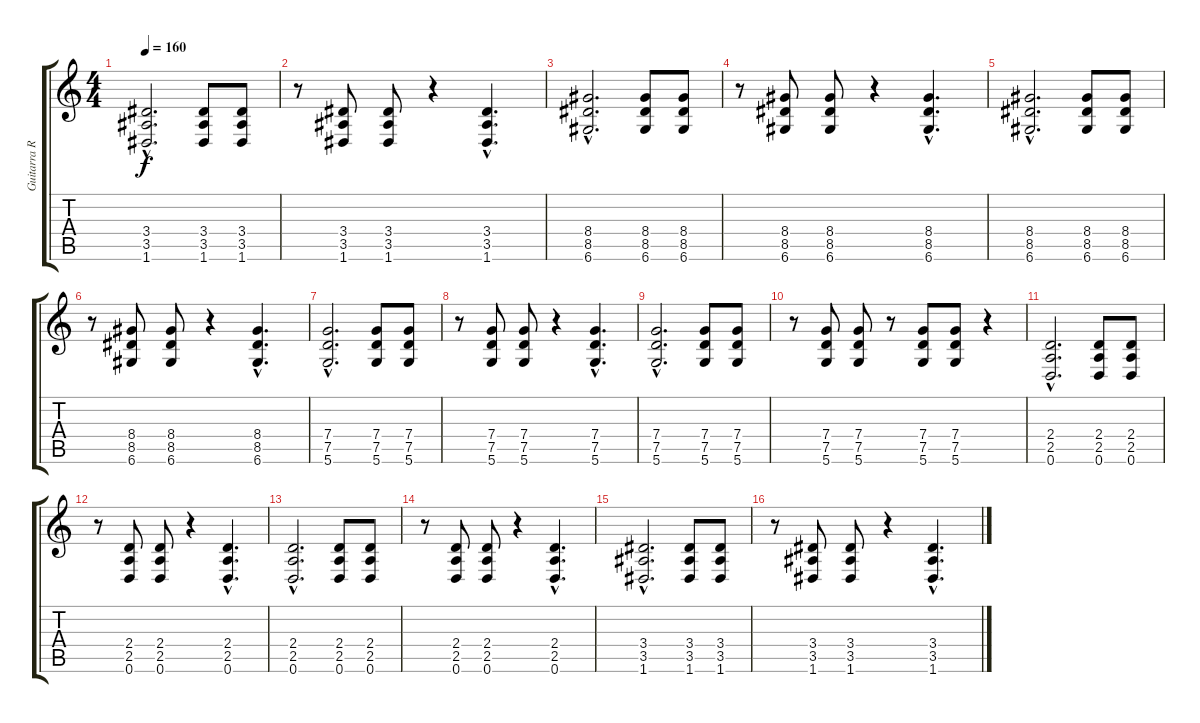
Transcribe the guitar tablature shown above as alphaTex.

\track ("Guitarra Rítmica" "Guitarra R") {instrument distortionguitar}
\staff {score tabs}
\tuning (D4 A3 F3 C3 G2 D2) {hide}
\ts (4 4)
\tempo 160
\clef g2
\ks c
(3.4{hac} 3.5{hac} 1.6{hac}).2{d dy f} (3.4 3.5 1.6).8 (3.4 3.5 1.6).8 |
r.8 (3.4 3.5 1.6).8 (3.4 3.5 1.6).8 r.4 (3.4{hac} 3.5{hac} 1.6{hac}).4{d} |
(8.4{hac} 8.5{hac} 6.6{hac}).2{d} (8.4 8.5 6.6).8 (8.4 8.5 6.6).8 |
r.8 (8.4 8.5 6.6).8 (8.4 8.5 6.6).8 r.4 (8.4{hac} 8.5{hac} 6.6{hac}).4{d} |
(8.4{hac} 8.5{hac} 6.6{hac}).2{d} (8.4 8.5 6.6).8 (8.4 8.5 6.6).8 |
r.8 (8.4 8.5 6.6).8 (8.4 8.5 6.6).8 r.4 (8.4{hac} 8.5{hac} 6.6{hac}).4{d} |
(7.4{hac} 7.5{hac} 5.6{hac}).2{d} (7.4 7.5 5.6).8 (7.4 7.5 5.6).8 |
r.8 (7.4 7.5 5.6).8 (7.4 7.5 5.6).8 r.4 (7.4{hac} 7.5{hac} 5.6{hac}).4{d} |
(7.4{hac} 7.5{hac} 5.6{hac}).2{d} (7.4 7.5 5.6).8 (7.4 7.5 5.6).8 |
r.8 (7.4 7.5 5.6).8 (7.4 7.5 5.6).8 r.8 (7.4 7.5 5.6).8 (7.4 7.5 5.6).8 r.4 |
(2.4{hac} 2.5{hac} 0.6{hac}).2{d} (2.4 2.5 0.6).8 (2.4 2.5 0.6).8 |
r.8 (2.4 2.5 0.6).8 (2.4 2.5 0.6).8 r.4 (2.4{hac} 2.5{hac} 0.6{hac}).4{d} |
(2.4{hac} 2.5{hac} 0.6{hac}).2{d} (2.4 2.5 0.6).8 (2.4 2.5 0.6).8 |
r.8 (2.4 2.5 0.6).8 (2.4 2.5 0.6).8 r.4 (2.4{hac} 2.5{hac} 0.6{hac}).4{d} |
(3.4{hac} 3.5{hac} 1.6{hac}).2{d} (3.4 3.5 1.6).8 (3.4 3.5 1.6).8 |
r.8 (3.4 3.5 1.6).8 (3.4 3.5 1.6).8 r.4 (3.4{hac} 3.5{hac} 1.6{hac}).4{d}
